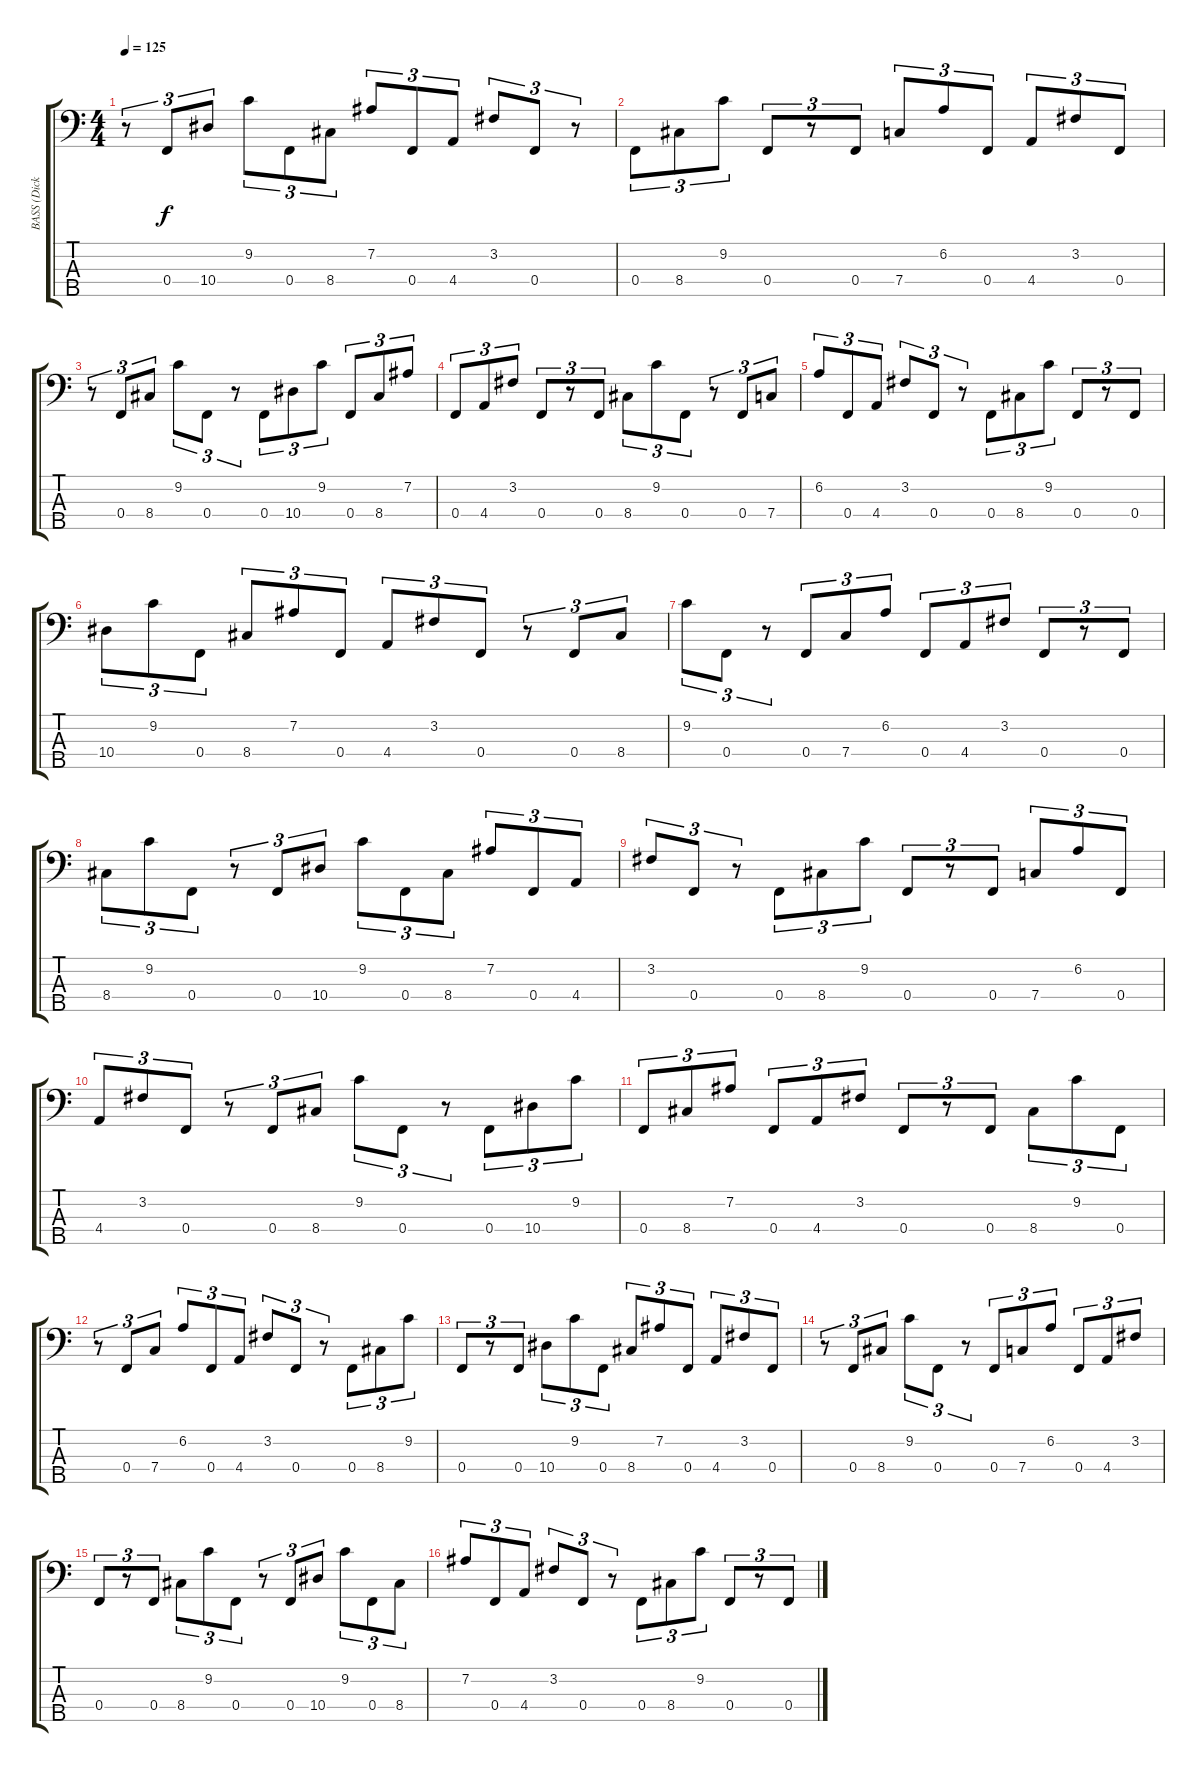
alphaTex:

\track ("BASS (Dick Lovgren)" "BASS (Dick") {instrument slapbass1}
\staff {score tabs}
\tuning (Ab2 Eb2 Bb1 F1 C1) {hide}
\ts (4 4)
\tempo 125
\clef f4
\ks c
r.8{tu (3 2) dy f} 0.4.8{tu (3 2)} 10.4.8{tu (3 2)} 9.2.8{tu (3 2)} 0.4.8{tu (3 2)} 8.4.8{tu (3 2)} 7.2.8{tu (3 2)} 0.4.8{tu (3 2)} 4.4.8{tu (3 2)} 3.2.8{tu (3 2)} 0.4.8{tu (3 2)} r.8{tu (3 2)} |
0.4.8{tu (3 2)} 8.4.8{tu (3 2)} 9.2.8{tu (3 2)} 0.4.8{tu (3 2)} r.8{tu (3 2)} 0.4.8{tu (3 2)} 7.4.8{tu (3 2)} 6.2.8{tu (3 2)} 0.4.8{tu (3 2)} 4.4.8{tu (3 2)} 3.2.8{tu (3 2)} 0.4.8{tu (3 2)} |
r.8{tu (3 2)} 0.4.8{tu (3 2)} 8.4.8{tu (3 2)} 9.2.8{tu (3 2)} 0.4.8{tu (3 2)} r.8{tu (3 2)} 0.4.8{tu (3 2)} 10.4.8{tu (3 2)} 9.2.8{tu (3 2)} 0.4.8{tu (3 2)} 8.4.8{tu (3 2)} 7.2.8{tu (3 2)} |
0.4.8{tu (3 2)} 4.4.8{tu (3 2)} 3.2.8{tu (3 2)} 0.4.8{tu (3 2)} r.8{tu (3 2)} 0.4.8{tu (3 2)} 8.4.8{tu (3 2)} 9.2.8{tu (3 2)} 0.4.8{tu (3 2)} r.8{tu (3 2)} 0.4.8{tu (3 2)} 7.4.8{tu (3 2)} |
6.2.8{tu (3 2)} 0.4.8{tu (3 2)} 4.4.8{tu (3 2)} 3.2.8{tu (3 2)} 0.4.8{tu (3 2)} r.8{tu (3 2)} 0.4.8{tu (3 2)} 8.4.8{tu (3 2)} 9.2.8{tu (3 2)} 0.4.8{tu (3 2)} r.8{tu (3 2)} 0.4.8{tu (3 2)} |
10.4.8{tu (3 2)} 9.2.8{tu (3 2)} 0.4.8{tu (3 2)} 8.4.8{tu (3 2)} 7.2.8{tu (3 2)} 0.4.8{tu (3 2)} 4.4.8{tu (3 2)} 3.2.8{tu (3 2)} 0.4.8{tu (3 2)} r.8{tu (3 2)} 0.4.8{tu (3 2)} 8.4.8{tu (3 2)} |
9.2.8{tu (3 2)} 0.4.8{tu (3 2)} r.8{tu (3 2)} 0.4.8{tu (3 2)} 7.4.8{tu (3 2)} 6.2.8{tu (3 2)} 0.4.8{tu (3 2)} 4.4.8{tu (3 2)} 3.2.8{tu (3 2)} 0.4.8{tu (3 2)} r.8{tu (3 2)} 0.4.8{tu (3 2)} |
8.4.8{tu (3 2)} 9.2.8{tu (3 2)} 0.4.8{tu (3 2)} r.8{tu (3 2)} 0.4.8{tu (3 2)} 10.4.8{tu (3 2)} 9.2.8{tu (3 2)} 0.4.8{tu (3 2)} 8.4.8{tu (3 2)} 7.2.8{tu (3 2)} 0.4.8{tu (3 2)} 4.4.8{tu (3 2)} |
3.2.8{tu (3 2)} 0.4.8{tu (3 2)} r.8{tu (3 2)} 0.4.8{tu (3 2)} 8.4.8{tu (3 2)} 9.2.8{tu (3 2)} 0.4.8{tu (3 2)} r.8{tu (3 2)} 0.4.8{tu (3 2)} 7.4.8{tu (3 2)} 6.2.8{tu (3 2)} 0.4.8{tu (3 2)} |
4.4.8{tu (3 2)} 3.2.8{tu (3 2)} 0.4.8{tu (3 2)} r.8{tu (3 2)} 0.4.8{tu (3 2)} 8.4.8{tu (3 2)} 9.2.8{tu (3 2)} 0.4.8{tu (3 2)} r.8{tu (3 2)} 0.4.8{tu (3 2)} 10.4.8{tu (3 2)} 9.2.8{tu (3 2)} |
0.4.8{tu (3 2)} 8.4.8{tu (3 2)} 7.2.8{tu (3 2)} 0.4.8{tu (3 2)} 4.4.8{tu (3 2)} 3.2.8{tu (3 2)} 0.4.8{tu (3 2)} r.8{tu (3 2)} 0.4.8{tu (3 2)} 8.4.8{tu (3 2)} 9.2.8{tu (3 2)} 0.4.8{tu (3 2)} |
r.8{tu (3 2)} 0.4.8{tu (3 2)} 7.4.8{tu (3 2)} 6.2.8{tu (3 2)} 0.4.8{tu (3 2)} 4.4.8{tu (3 2)} 3.2.8{tu (3 2)} 0.4.8{tu (3 2)} r.8{tu (3 2)} 0.4.8{tu (3 2)} 8.4.8{tu (3 2)} 9.2.8{tu (3 2)} |
0.4.8{tu (3 2)} r.8{tu (3 2)} 0.4.8{tu (3 2)} 10.4.8{tu (3 2)} 9.2.8{tu (3 2)} 0.4.8{tu (3 2)} 8.4.8{tu (3 2)} 7.2.8{tu (3 2)} 0.4.8{tu (3 2)} 4.4.8{tu (3 2)} 3.2.8{tu (3 2)} 0.4.8{tu (3 2)} |
r.8{tu (3 2)} 0.4.8{tu (3 2)} 8.4.8{tu (3 2)} 9.2.8{tu (3 2)} 0.4.8{tu (3 2)} r.8{tu (3 2)} 0.4.8{tu (3 2)} 7.4.8{tu (3 2)} 6.2.8{tu (3 2)} 0.4.8{tu (3 2)} 4.4.8{tu (3 2)} 3.2.8{tu (3 2)} |
0.4.8{tu (3 2)} r.8{tu (3 2)} 0.4.8{tu (3 2)} 8.4.8{tu (3 2)} 9.2.8{tu (3 2)} 0.4.8{tu (3 2)} r.8{tu (3 2)} 0.4.8{tu (3 2)} 10.4.8{tu (3 2)} 9.2.8{tu (3 2)} 0.4.8{tu (3 2)} 8.4.8{tu (3 2)} |
7.2.8{tu (3 2)} 0.4.8{tu (3 2)} 4.4.8{tu (3 2)} 3.2.8{tu (3 2)} 0.4.8{tu (3 2)} r.8{tu (3 2)} 0.4.8{tu (3 2)} 8.4.8{tu (3 2)} 9.2.8{tu (3 2)} 0.4.8{tu (3 2)} r.8{tu (3 2)} 0.4.8{tu (3 2)}
